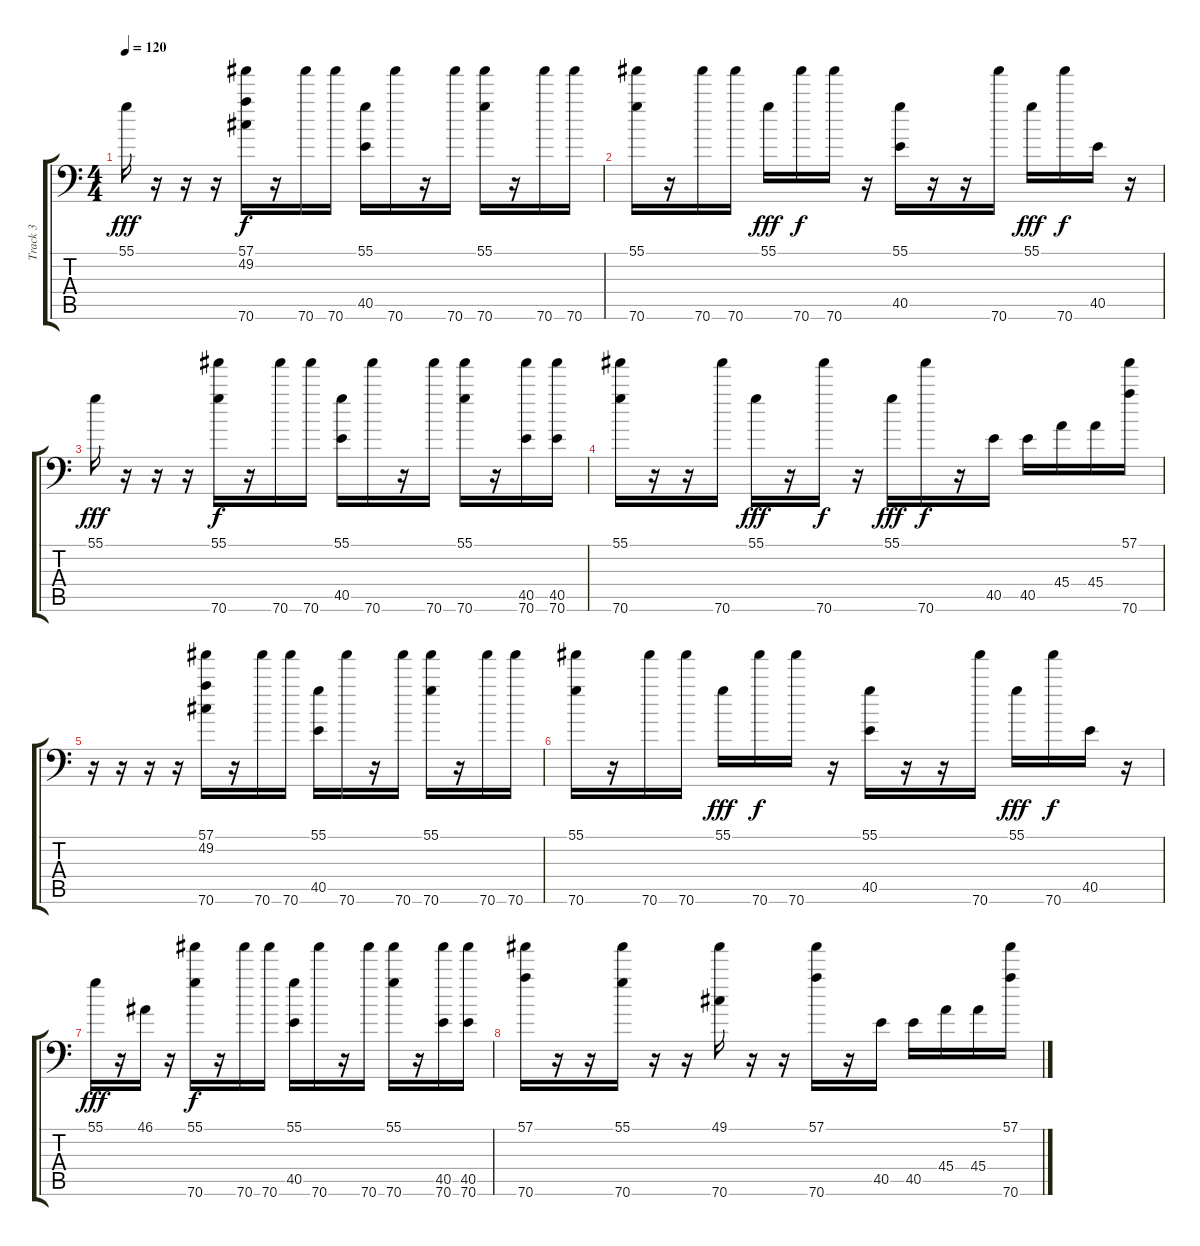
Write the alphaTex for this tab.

\track ("Track 3" "Track 3") {instrument acousticgrandpiano}
\staff {score tabs}
\tuning (C-1 C-1 C-1 C-1 C-1 C-1) {hide}
\ts (4 4)
\tempo 120
\clef f4
\ks c
55.1.16{dy fff} r.16 r.16 r.16 (57.1 49.2 70.6).16{dy f} r.16 70.6.16 70.6.16 (55.1 40.5).16 70.6.16 r.16 70.6.16 (55.1 70.6).16 r.16 70.6.16 70.6.16 |
(55.1 70.6).16 r.16 70.6.16 70.6.16 55.1.16{dy fff} 70.6.16{dy f} 70.6.16 r.16 (55.1 40.5).16 r.16 r.16 70.6.16 55.1.16{dy fff} 70.6.16{dy f} 40.5.16 r.16 |
55.1.16{dy fff} r.16 r.16 r.16 (55.1 70.6).16{dy f} r.16 70.6.16 70.6.16 (55.1 40.5).16 70.6.16 r.16 70.6.16 (55.1 70.6).16 r.16 (40.5 70.6).16 (40.5 70.6).16 |
(55.1 70.6).16 r.16 r.16 70.6.16 55.1.16{dy fff} r.16 70.6.16{dy f} r.16 55.1.16{dy fff} 70.6.16{dy f} r.16 40.5.16 40.5.16 45.4.16 45.4.16 (57.1 70.6).16 |
r.16 r.16 r.16 r.16 (57.1 49.2 70.6).16 r.16 70.6.16 70.6.16 (55.1 40.5).16 70.6.16 r.16 70.6.16 (55.1 70.6).16 r.16 70.6.16 70.6.16 |
(55.1 70.6).16 r.16 70.6.16 70.6.16 55.1.16{dy fff} 70.6.16{dy f} 70.6.16 r.16 (55.1 40.5).16 r.16 r.16 70.6.16 55.1.16{dy fff} 70.6.16{dy f} 40.5.16 r.16 |
55.1.16{dy fff} r.16 46.1.16 r.16 (55.1 70.6).16{dy f} r.16 70.6.16 70.6.16 (55.1 40.5).16 70.6.16 r.16 70.6.16 (55.1 70.6).16 r.16 (40.5 70.6).16 (40.5 70.6).16 |
(57.1 70.6).16 r.16 r.16 (55.1 70.6).16 r.16 r.16 (49.1 70.6).16 r.16 r.16 (57.1 70.6).16 r.16 40.5.16 40.5.16 45.4.16 45.4.16 (57.1 70.6).16
